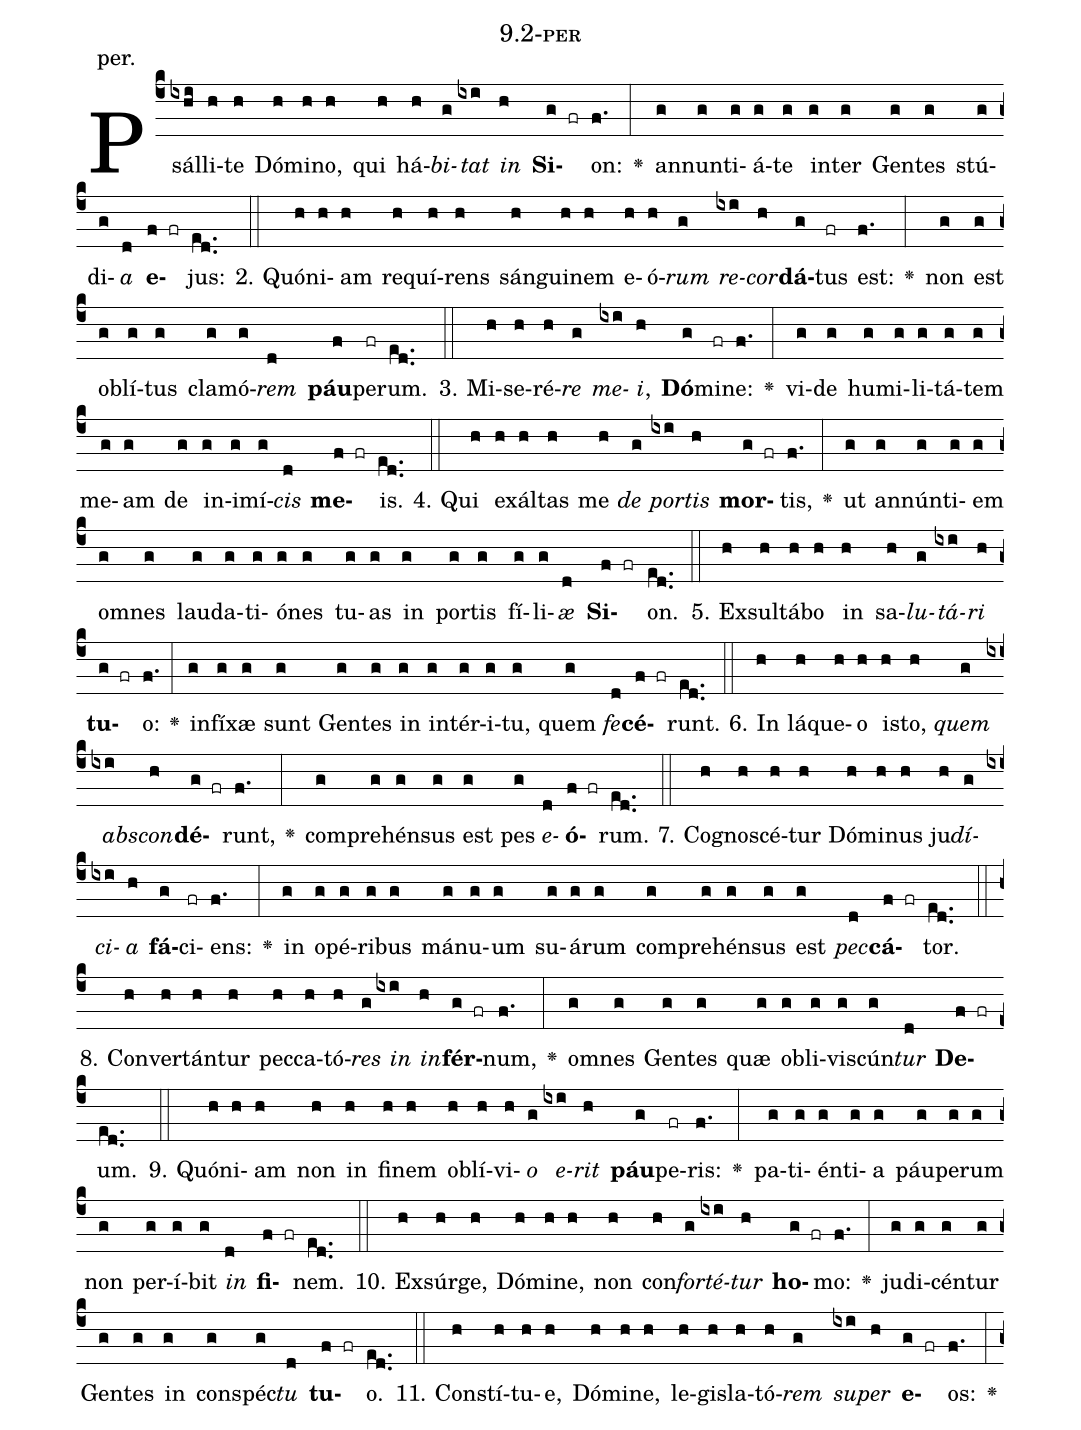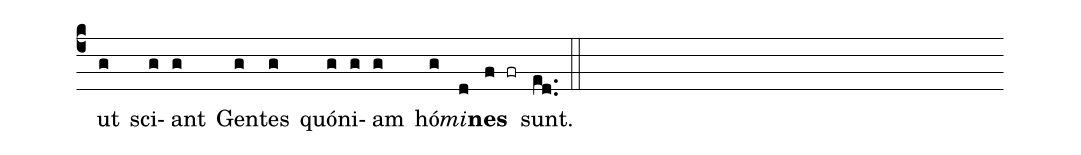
name: 9.2-per;
annotation: per.;
%%
(c4)Psál(ixhi)li(h)te(h) Dó(h)mi(h)no,(h) qui(h) há(h)<i>bi</i>(g)<i>tat</i>(ixi) <i>in</i>(h) <b>Si</b>(g fr)on:(f.) <v>\greheightstar</v>(:) an(g)nun(g)ti(g)á(g)te(g) in(g)ter(g) Gen(g)tes(g) stú(g)di(g)<i>a</i>(d) <b>e</b>(f fr)jus:(ed..) (::)
2. Quón(h)i(h)am(h) re(h)quí(h)rens(h) sán(h)gui(h)nem(h) e(h)ó(h)<i>rum</i>(g) <i>re</i>(ixi)<i>cor</i>(h)<b>dá</b>(g)tus(fr) est:(f.) <v>\greheightstar</v>(:) non(g) est(g) ob(g)lí(g)tus(g) cla(g)mó(g)<i>rem</i>(d) <b>páu</b>(f)pe(fr)rum.(ed..) (::)
3. Mi(h)se(h)ré(h)<i>re</i>(g) <i>me</i>(ixi)<i>i</i>,(h) <b>Dó</b>(g)mi(fr)ne:(f.) <v>\greheightstar</v>(:) vi(g)de(g) hu(g)mi(g)li(g)tá(g)tem(g) me(g)am(g) de(g) in(g)i(g)mí(g)<i>cis</i>(d) <b>me</b>(f fr)is.(ed..) (::)
4. Qui(h) ex(h)ál(h)tas(h) me(h) <i>de</i>(g) <i>por</i>(ixi)<i>tis</i>(h) <b>mor</b>(g fr)tis,(f.) <v>\greheightstar</v>(:) ut(g) an(g)nún(g)ti(g)em(g) om(g)nes(g) lau(g)da(g)ti(g)ó(g)nes(g) tu(g)as(g) in(g) por(g)tis(g) fí(g)li(g)<i>æ</i>(d) <b>Si</b>(f fr)on.(ed..) (::)
5. Ex(h)sul(h)tá(h)bo(h) in(h) sa(h)<i>lu</i>(g)<i>tá</i>(ixi)<i>ri</i>(h) <b>tu</b>(g fr)o:(f.) <v>\greheightstar</v>(:) in(g)fí(g)xæ(g) sunt(g) Gen(g)tes(g) in(g) in(g)tér(g)i(g)tu,(g) quem(g) <i>fe</i>(d)<b>cé</b>(f fr)runt.(ed..) (::)
6. In(h) lá(h)que(h)o(h) is(h)to,(h) <i>quem</i>(g) <i>abs</i>(ixi)<i>con</i>(h)<b>dé</b>(g fr)runt,(f.) <v>\greheightstar</v>(:) com(g)pre(g)hén(g)sus(g) est(g) pes(g) <i>e</i>(d)<b>ó</b>(f fr)rum.(ed..) (::)
7. Co(h)gno(h)scé(h)tur(h) Dó(h)mi(h)nus(h) ju(h)<i>dí</i>(g)<i>ci</i>(ixi)<i>a</i>(h) <b>fá</b>(g)ci(fr)ens:(f.) <v>\greheightstar</v>(:) in(g) o(g)pé(g)ri(g)bus(g) má(g)nu(g)um(g) su(g)á(g)rum(g) com(g)pre(g)hén(g)sus(g) est(g) <i>pec</i>(d)<b>cá</b>(f fr)tor.(ed..) (::)
8. Con(h)ver(h)tán(h)tur(h) pec(h)ca(h)tó(h)<i>res</i>(g) <i>in</i>(ixi) <i>in</i>(h)<b>fér</b>(g fr)num,(f.) <v>\greheightstar</v>(:) om(g)nes(g) Gen(g)tes(g) quæ(g) ob(g)li(g)vis(g)cún(g)<i>tur</i>(d) <b>De</b>(f fr)um.(ed..) (::)
9. Quón(h)i(h)am(h) non(h) in(h) fi(h)nem(h) ob(h)lí(h)vi(h)<i>o</i>(g) <i>e</i>(ixi)<i>rit</i>(h) <b>páu</b>(g)pe(fr)ris:(f.) <v>\greheightstar</v>(:) pa(g)ti(g)én(g)ti(g)a(g) páu(g)pe(g)rum(g) non(g) per(g)í(g)bit(g) <i>in</i>(d) <b>fi</b>(f fr)nem.(ed..) (::)
10. Ex(h)súr(h)ge,(h) Dó(h)mi(h)ne,(h) non(h) con(h)<i>for</i>(g)<i>té</i>(ixi)<i>tur</i>(h) <b>ho</b>(g fr)mo:(f.) <v>\greheightstar</v>(:) ju(g)di(g)cén(g)tur(g) Gen(g)tes(g) in(g) con(g)spéc(g)<i>tu</i>(d) <b>tu</b>(f fr)o.(ed..) (::)
11. Con(h)stí(h)tu(h)e,(h) Dó(h)mi(h)ne,(h) le(h)gis(h)la(h)tó(h)<i>rem</i>(g) <i>su</i>(ixi)<i>per</i>(h) <b>e</b>(g fr)os:(f.) <v>\greheightstar</v>(:) ut(g) sci(g)ant(g) Gen(g)tes(g) quón(g)i(g)am(g) hó(g)<i>mi</i>(d)<b>nes</b>(f fr) sunt.(ed..) (::)
